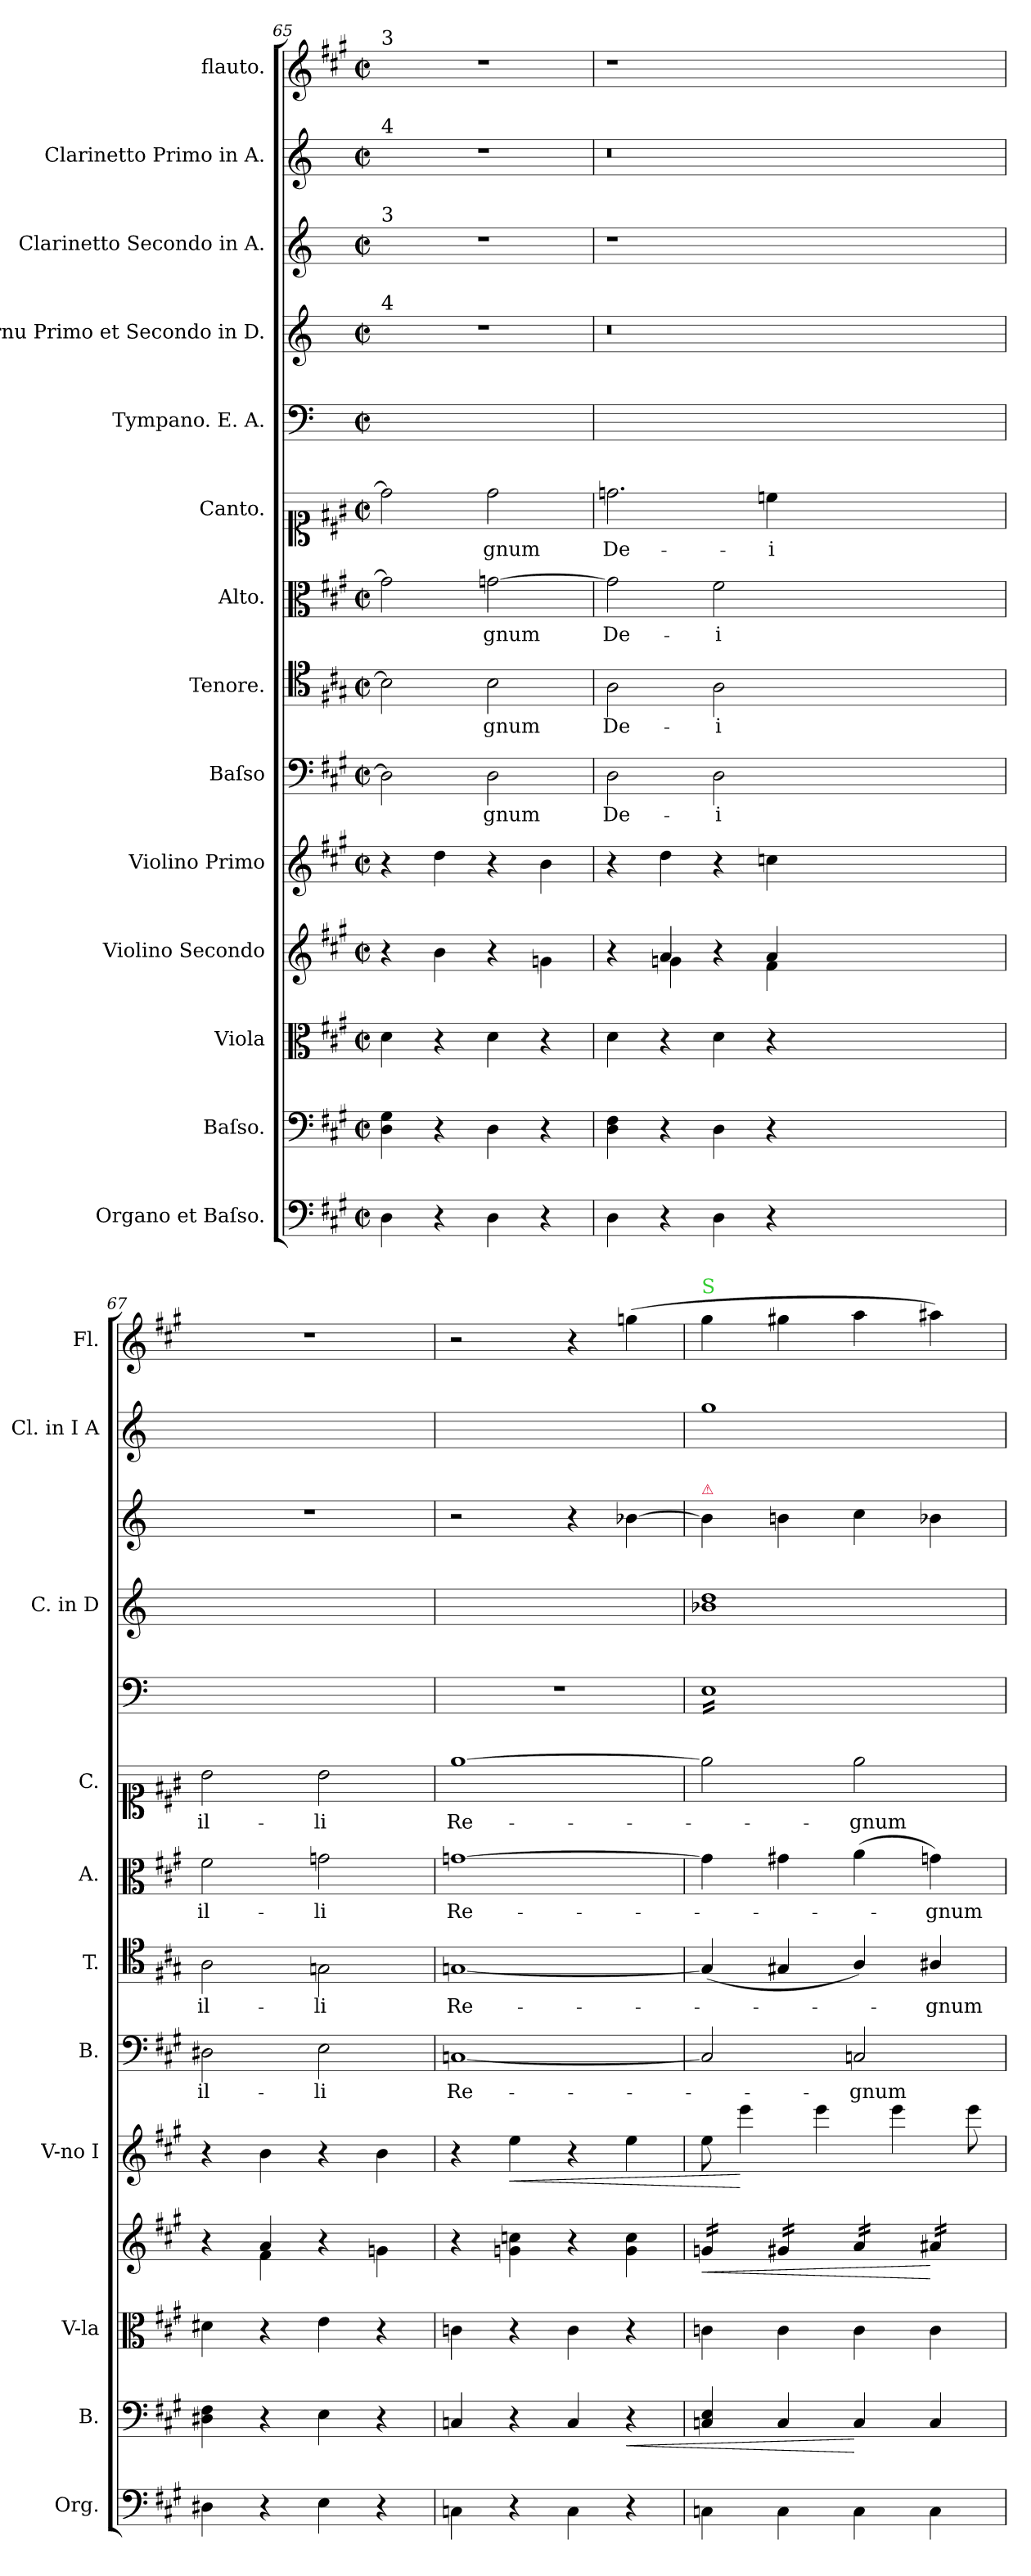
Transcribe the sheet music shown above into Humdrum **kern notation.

**kern	**kern	**dynam	**kern	**kern	**dynam	**kern	**dynam	**kern	**text	**kern	**text	**kern	**text	**kern	**text	**kern	**kern	**kern	**kern	**kern
*part14	*part13	*part13	*part12	*part11	*part11	*part10	*part10	*part9	*part9	*part8	*part8	*part7	*part7	*part6	*part6	*part5	*part4	*part3	*part2	*part1
*staff14	*staff13	*staff13	*staff12	*staff11	*staff11	*staff10	*staff10	*staff9	*staff9	*staff8	*staff8	*staff7	*staff7	*staff6	*staff6	*staff5	*staff4	*staff3	*staff2	*staff1
*I"Organo et Baſso.	*I"Baſso.	*	*I"Viola	*I"Violino Secondo	*	*I"Violino Primo	*	*I"Baſso	*	*I"Tenore.	*	*I"Alto.	*	*I"Canto.	*	*I"Tympano. E. A.	*I"Cornu Primo et Secondo in D.	*I"Clarinetto Secondo in A.	*I"Clarinetto Primo in A.	*I"flauto.
*I'Org.	*I'B.	*	*I'V-la	*	*	*I'V-no I	*	*I'B.	*	*I'T.	*	*I'A.	*	*I'C.	*	*	*I'C. in D	*	*I'Cl. in I A	*I'Fl.
*clefF4	*clefF4	*	*clefC3	*clefG2	*	*clefG2	*	*clefF4	*	*clefC4	*	*clefC3	*	*clefC1	*	*clefF4	*clefG2	*clefG2	*clefG2	*clefG2
*	*	*	*	*	*	*	*	*	*	*	*	*	*	*	*	*	*ITrd6c10	*ITrd2c3	*ITrd2c3	*
*k[f#c#g#]	*k[f#c#g#]	*	*k[f#c#g#]	*k[f#c#g#]	*	*k[f#c#g#]	*	*k[f#c#g#]	*	*k[f#c#g#]	*	*k[f#c#g#]	*	*k[f#c#g#]	*	*k[]	*k[f#c#]	*k[f#c#g#]	*k[f#c#g#]	*k[f#c#g#]
*M2/2	*M2/2	*	*M2/2	*M2/2	*	*M2/2	*	*M2/2	*	*M2/2	*	*M2/2	*	*M2/2	*	*M2/2	*M2/2	*M2/2	*M2/2	*M2/2
*met(c|)	*met(c|)	*	*met(c|)	*met(c|)	*	*met(c|)	*	*met(c|)	*	*met(c|)	*	*met(c|)	*	*met(c|)	*	*met(c|)	*met(c|)	*met(c|)	*met(c|)	*met(c|)
=65	=65	=65	=65	=65	=65	=65	=65	=65	=65	=65	=65	=65	=65	=65	=65	=65	=65	=65	=65	=65
!	!	!	!	!	!	!	!	!	!	!	!	!	!	!	!	!	!	!	!	!LO:TX:a:t=3
!	!	!	!	!	!	!	!	!	!	!	!	!	!	!	!	!	!	!	!LO:TX:a:t=4	!
!	!	!	!	!	!	!	!	!	!	!	!	!	!	!	!	!	!	!LO:TX:a:t=3	!	!
!	!	!	!	!	!	!	!	!	!	!	!	!	!	!	!	!	!LO:TX:a:t=4	!	!	!
4D\	4D\ 4G#\	.	4d\	4r	.	4r	.	2D\]	.	2B\]	.	2gn\]	.	2ddn\]	.	1ryy	1r	1r	1r	1r
4r	4r	.	4r	4b\	.	4dd\	.	.	.	.	.	.	.	.	.	.	.	.	.	.
4D\	4D\	.	4d\	4r	.	4r	.	2D\	-gnum	2B\	-gnum	[2g\	-gnum	2dd\	-gnum	.	.	.	.	.
4r	4r	.	4r	4gn\	.	4b\	.	.	.	.	.	.	.	.	.	.	.	.	.	.
=66	=66	=66	=66	=66	=66	=66	=66	=66	=66	=66	=66	=66	=66	=66	=66	=66	=66	=66	=66	=66
*	*	*	*	*^	*	*	*	*	*	*	*	*	*	*	*	*	*	*	*	*
4D\	4D\ 4F#\	.	4d\	4r	4ryy	.	4r	.	2D\	De-	2A\	De-	2g\]	De-	2.ddn\	De-	0.ryy	0.r	1r	0.r	1r
4r	4r	.	4r	4a/	4gn\	.	4dd\	.	.	.	.	.	.	.	.	.	.	.	.	.	.
4D\	4D\	.	4d\	4r	4ryy	.	4r	.	2D\	-i	2A\	-i	2f#\	-i	.	.	.	.	.	.	.
4r	4r	.	4r	4a/	4f#\	.	4ccn\	.	.	.	.	.	.	.	4ccn\	-i	.	.	.	.	.
0ryy	0ryy	.	0ryy	0ryy	0ryy	.	0ryy	.	0ryy	.	0ryy	.	0ryy	.	0ryy	.	.	.	0ryy	.	0ryy
=67	=67	=67	=67	=67	=67	=67	=67	=67	=67	=67	=67	=67	=67	=67	=67	=67	=67	=67	=67	=67	=67
4D#X\	4D#X\ 4F#\	.	4d#X\	4r	4ryy	.	4r	.	2D#X\	il-	2A\	il-	2f#\	il-	2b\	il-	1ryy	1ryy	1r	1ryy	1r
4r	4r	.	4r	4a/	4f#\	.	4b\	.	.	.	.	.	.	.	.	.	.	.	.	.	.
4E\	4E\	.	4e\	4r	4ryy	.	4r	.	2E\	-li	2Gn\	-li	2gn\	-li	2b\	-li	.	.	.	.	.
4r	4r	.	4r	4gn\	4ryy	.	4b\	.	.	.	.	.	.	.	.	.	.	.	.	.	.
*	*	*	*	*v	*v	*	*	*	*	*	*	*	*	*	*	*	*	*	*	*	*
=68	=68	=68	=68	=68	=68	=68	=68	=68	=68	=68	=68	=68	=68	=68	=68	=68	=68	=68	=68	=68
4Cn\	4Cn/	.	4cn\	4r	.	4r	.	[1Cn	Re-	[1Gn	Re-	[1gn	Re-	[1ee	Re-	1r	1ryy	2r	1ryy	2r
!	!	!	!	!	!	!	!LO:HP:b	!	!	!	!	!	!	!	!	!	!	!	!	!
4r	4r	.	4r	4gn\ 4ccn\	.	4ee\	<	.	.	.	.	.	.	.	.	.	.	.	.	.
4C\	4C/	.	4c\	4r	.	4r	.	.	.	.	.	.	.	.	.	.	.	4r	.	4r
!	!	!LO:HP:b	!	!	!	!	!	!	!	!	!	!	!	!	!	!	!	!	!	!
4r	4r	<	4r	4g\ 4cc\	.	4ee\	.	.	.	.	.	.	.	.	.	.	.	[4gn\	.	(4ggn\
=69	=69	=69	=69	=69	=69	=69	=69	=69	=69	=69	=69	=69	=69	=69	=69	=69	=69	=69	=69	=69
!	!	!	!	!	!	!	!	!	!	!	!	!	!	!	!	!	!	!	!	!LO:TX:a:color=limegreen:t=S
!	!	!	!	!	!	!	!	!	!	!	!	!	!	!	!	!	!	!LO:TX:a:color=crimson:t=⚠	!	!
!	!	!	!	!	!LO:HP:b	!	!	!	!	!	!	!	!	!	!	!	!	!	!	!
*	*	*	*	*tremolo	*	*	*	*	*	*	*	*	*	*	*	*	*	*	*	*
*	*	*	*	*	*	*	*	*	*	*	*	*	*	*	*	*tremolo	*	*	*	*
4Cn\	4Cn/ 4E/	.	4cn\	16gn/LL	<	8ee\	.	2Cn/]	.	(4G/]	.	4g\]	.	2ee\]	.	16E\LL	1cn 1e	4g\]	1ee	4gg#\
.	.	.	.	16gn/	.	.	.	.	.	.	.	.	.	.	.	16E\	.	.	.	.
.	.	.	.	16gn/	.	4eee\	[	.	.	.	.	.	.	.	.	16E\	.	.	.	.
.	.	.	.	16gn/JJ	.	.	.	.	.	.	.	.	.	.	.	16E\	.	.	.	.
4C\	4C/	.	4c\	16g#X/LL	.	.	.	.	.	4G#X/	.	4g#X\	.	.	.	16E\	.	4g#X\	.	4gg#X\
.	.	.	.	16g#X/	.	.	.	.	.	.	.	.	.	.	.	16E\	.	.	.	.
.	.	.	.	16g#X/	.	4eee\	.	.	.	.	.	.	.	.	.	16E\	.	.	.	.
.	.	.	.	16g#X/JJ	.	.	.	.	.	.	.	.	.	.	.	16E\	.	.	.	.
4C\	4C/	[	4c\	16a/LL	.	.	.	2C/	-gnum	4A/)	.	(4a\	.	2ee\	-gnum	16E\	.	4a\	.	4aa\
.	.	.	.	16a/	.	.	.	.	.	.	.	.	.	.	.	16E\	.	.	.	.
.	.	.	.	16a/	.	4eee\	.	.	.	.	.	.	.	.	.	16E\	.	.	.	.
.	.	.	.	16a/JJ	.	.	.	.	.	.	.	.	.	.	.	16E\	.	.	.	.
4C\	4C/	.	4c\	16a#X/LL	[	.	.	.	.	4A#X/	-gnum	4gn\)	-gnum	.	.	16E\	.	4gn\	.	4aa#X\)
.	.	.	.	16a#X/	.	.	.	.	.	.	.	.	.	.	.	16E\	.	.	.	.
.	.	.	.	16a#X/	.	8eee\	.	.	.	.	.	.	.	.	.	16E\	.	.	.	.
.	.	.	.	16a#X/JJ	.	.	.	.	.	.	.	.	.	.	.	16E\JJ	.	.	.	.
*	*	*	*	*	*	*	*	*	*	*	*	*	*	*	*	*Xtremolo	*	*	*	*
*	*	*	*	*Xtremolo	*	*	*	*	*	*	*	*	*	*	*	*	*	*	*	*
=	=	=	=	=	=	=	=	=	=	=	=	=	=	=	=	=	=	=	=	=
*-	*-	*-	*-	*-	*-	*-	*-	*-	*-	*-	*-	*-	*-	*-	*-	*-	*-	*-	*-	*-
